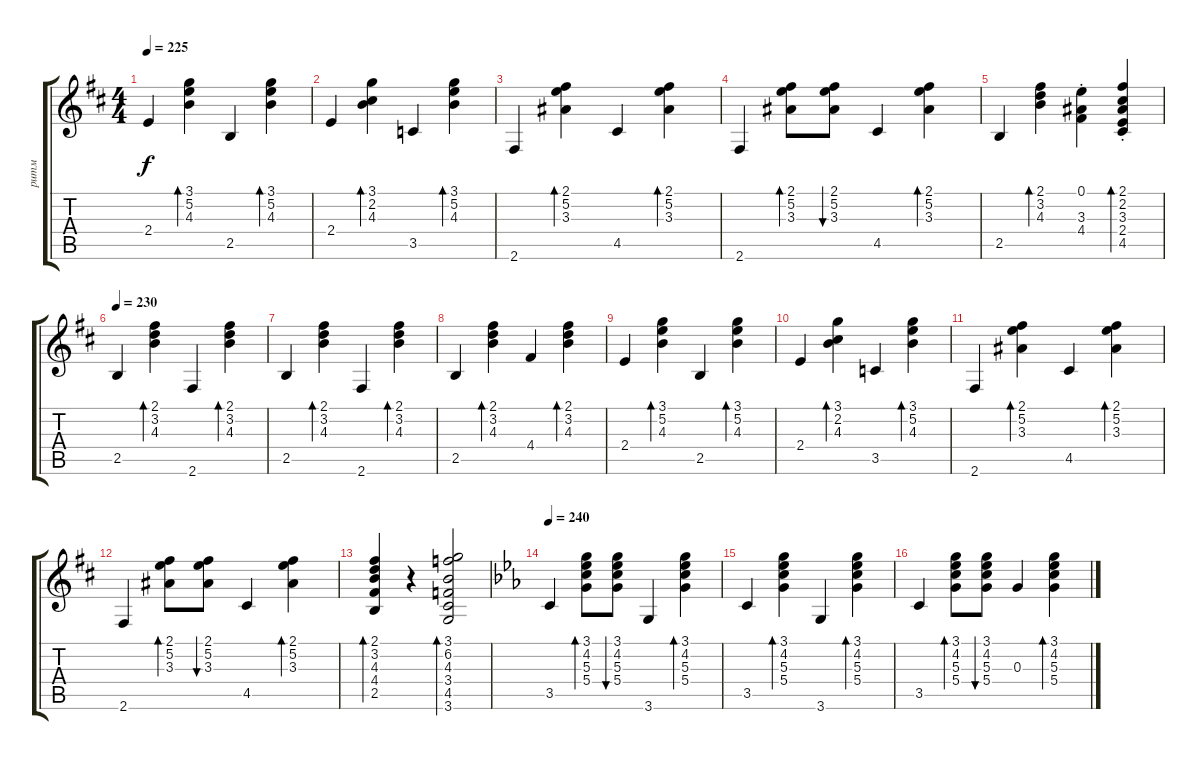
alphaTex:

\track ("ритм" "ритм") {instrument acousticguitarsteel}
\staff {score tabs}
\tuning (E4 B3 G3 D3 A2 E2) {hide}
\ts (4 4)
\tempo 225
\clef g2
\ks bminor
2.4.4{dy f} (3.1 5.2 4.3).4{bd 60} 2.5.4 (3.1 5.2 4.3).4{bd 60} |
2.4.4 (3.1 2.2 4.3).4{bd 60} 3.5.4 (3.1 5.2 4.3).4{bd 60} |
2.6.4 (2.1 5.2 3.3).4{bd 60} 4.5.4 (2.1 5.2 3.3).4{bd 60} |
2.6.4 (2.1 5.2 3.3).8{bd 60} (2.1 5.2 3.3).8{bu 60} 4.5.4 (2.1 5.2 3.3).4{bd 60} |
2.5.4 (2.1 3.2 4.3).4{bd 60} (0.1{st} 3.3{st} 4.4{st}).4 (2.1{st} 2.2{st} 3.3{st} 2.4{st} 4.5{st}).4{bd 30} |
\tempo 230
2.5.4 (2.1 3.2 4.3).4{bd 60} 2.6.4 (2.1 3.2 4.3).4{bd 60} |
2.5.4 (2.1 3.2 4.3).4{bd 60} 2.6.4 (2.1 3.2 4.3).4{bd 60} |
2.5.4 (2.1 3.2 4.3).4{bd 60} 4.4.4 (2.1 3.2 4.3).4{bd 60} |
2.4.4 (3.1 5.2 4.3).4{bd 60} 2.5.4 (3.1 5.2 4.3).4{bd 60} |
2.4.4 (3.1 2.2 4.3).4{bd 60} 3.5.4 (3.1 5.2 4.3).4{bd 60} |
2.6.4 (2.1 5.2 3.3).4{bd 60} 4.5.4 (2.1 5.2 3.3).4{bd 60} |
2.6.4 (2.1 5.2 3.3).8{bd 60} (2.1 5.2 3.3).8{bu 60} 4.5.4 (2.1 5.2 3.3).4{bd 60} |
(2.1 3.2 4.3 4.4 2.5).4{bd 60} r.4 (3.1 6.2 4.3 3.4 4.5 3.6).2{bd 60} |
\tempo 240
\ks cminor
3.5.4 (3.1 4.2 5.3 5.4).8{bd 60} (3.1 4.2 5.3 5.4).8{bu 60} 3.6.4 (3.1 4.2 5.3 5.4).4{bd 60} |
3.5.4 (3.1 4.2 5.3 5.4).4{bd 60} 3.6.4 (3.1 4.2 5.3 5.4).4{bd 60} |
3.5.4 (3.1 4.2 5.3 5.4).8{bd 60} (3.1 4.2 5.3 5.4).8{bu 60} 0.3.4 (3.1 4.2 5.3 5.4).4{bd 60}
